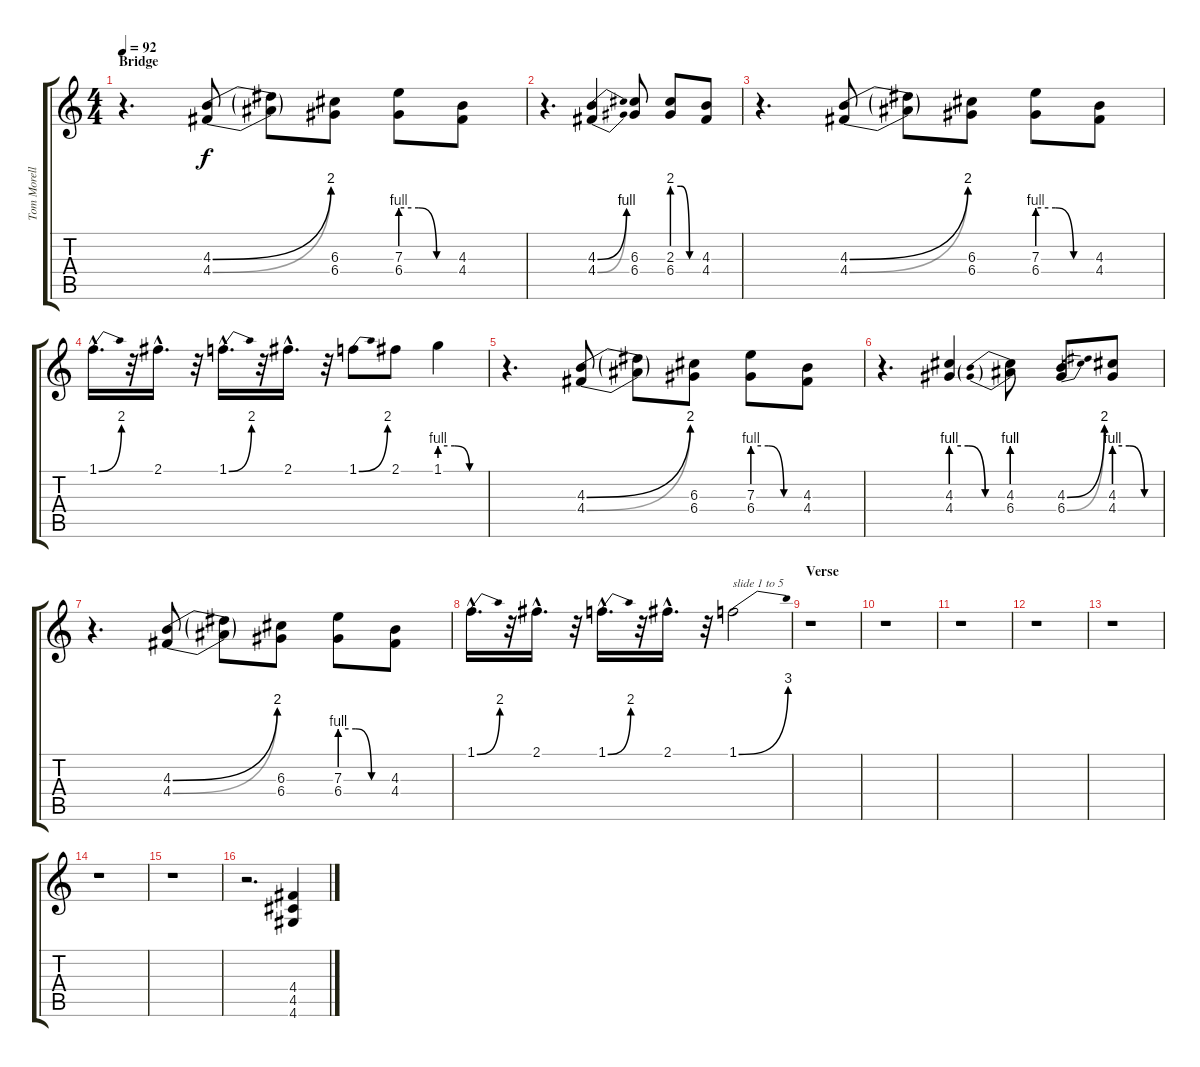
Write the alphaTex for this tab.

\track ("Tom Morello" "Tom Morell") {instrument overdrivenguitar}
\staff {score tabs}
\tuning (E4 B3 G3 D3 A2 E2) {hide}
\ts (4 4)
\section ("" "Bridge")
\tempo 92
\clef g2
\ks c
r.4{d dy f instrument distortionguitar} (4.3{be (bend 0 0 60 8)} 4.4{be (bend 0 0 60 8)}).8 (4.3{t} 4.4{t}).8 (6.3 6.4).8 (7.3{be (custom 0 4 20 4 40 0 60 0)} 6.4).8 (4.3 4.4).8 |
r.4{d instrument distortionguitar} (4.3{be (bend 0 0 60 4)} 4.4{be (bend 0 0 60 4)}).4 (6.3 6.4).8 (2.3{be (custom 0 8 20 8 40 0 60 0)} 6.4).8 (4.3 4.4).8 |
r.4{d instrument distortionguitar} (4.3{be (bend 0 0 60 8)} 4.4{be (bend 0 0 60 8)}).8 (4.3{t} 4.4{t}).8 (6.3 6.4).8 (7.3{be (custom 0 4 20 4 40 0 60 0)} 6.4).8 (4.3 4.4).8 |
1.1{be (bend 0 0 60 8) hac}.16{d instrument distortionguitar} r.32 2.1{hac}.16{d} r.32 1.1{be (bend 0 0 60 8) hac}.16{d} r.32 2.1{hac}.16{d} r.32 1.1{be (bend 0 0 60 8)}.8 2.1.8 1.1{be (custom 0 4 20 4 40 0 60 0)}.4 |
r.4{d instrument distortionguitar} (4.3{be (bend 0 0 60 8)} 4.4{be (bend 0 0 60 8)}).8 (4.3{t} 4.4{t}).8 (6.3 6.4).8 (7.3{be (custom 0 4 20 4 40 0 60 0)} 6.4).8 (4.3 4.4).8 |
r.4{d instrument distortionguitar} (4.3{be (custom 0 4 20 4 40 0 60 0)} 4.4{be (custom 0 4 20 4 40 0 60 0)}).4 (4.3{be (prebend 0 4 60 4)} 6.4{be (prebend 0 4 60 4)}).8 (4.3{be (bend 0 0 60 8)} 6.4{be (bend 0 0 60 8)}).8 (4.3{be (custom 0 4 20 4 40 0 60 0)} 4.4{be (custom 0 4 20 4 40 0 60 0)}).8 |
r.4{d instrument distortionguitar} (4.3{be (bend 0 0 60 8)} 4.4{be (bend 0 0 60 8)}).8 (4.3{t} 4.4{t}).8 (6.3 6.4).8 (7.3{be (custom 0 4 20 4 40 0 60 0)} 6.4).8 (4.3 4.4).8 |
1.1{be (bend 0 0 60 8) hac}.16{d instrument distortionguitar} r.32 2.1{hac}.16{d} r.32 1.1{be (bend 0 0 60 8) hac}.16{d} r.32 2.1{hac}.16{d} r.32 1.1{be (bend 0 0 60 12)}.2{txt "slide 1 to 5"} |
\section ("" "Verse")
r.1 |
r.1 |
r.1 |
r.1 |
r.1 |
r.1 |
r.1 |
r.2{d} (4.4 4.5 4.6).4{volume 6 instrument distortionguitar}
